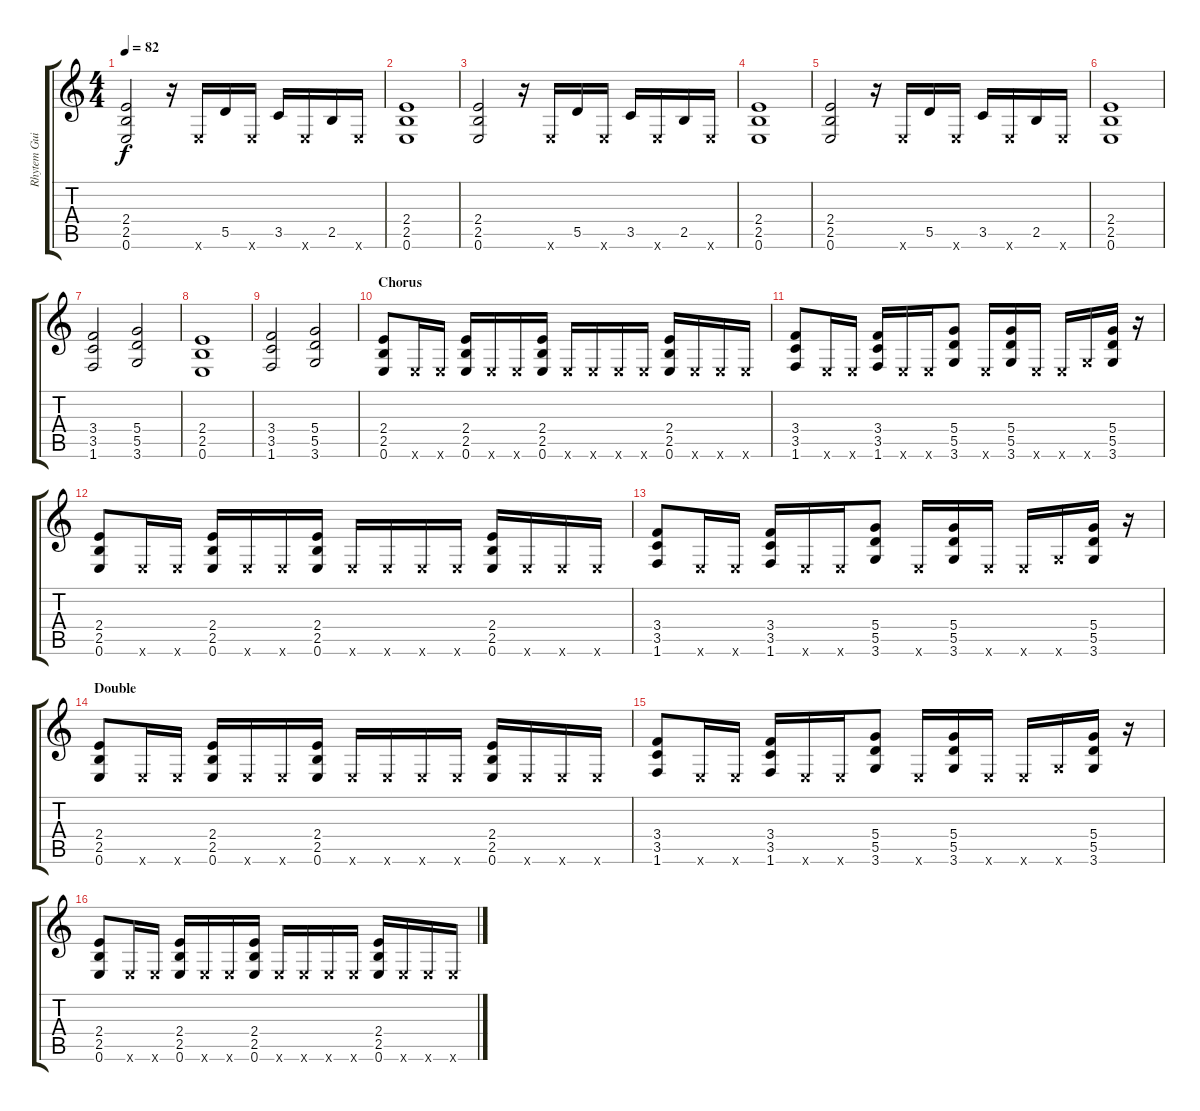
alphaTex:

\track ("Rhytem Guitar" "Rhytem Gui") {instrument overdrivenguitar}
\staff {score tabs}
\tuning (E4 B3 G3 D3 A2 E2) {hide}
\ts (4 4)
\tempo 82
\clef g2
\ks c
(2.4 2.5 0.6).2{dy f} r.16 0.6{x}.16 5.5.16 0.6{x}.16 3.5.16 0.6{x}.16 2.5.16 0.6{x}.16 |
(2.4 2.5 0.6).1 |
(2.4 2.5 0.6).2 r.16 0.6{x}.16 5.5.16 0.6{x}.16 3.5.16 0.6{x}.16 2.5.16 0.6{x}.16 |
(2.4 2.5 0.6).1 |
(2.4 2.5 0.6).2 r.16 0.6{x}.16 5.5.16 0.6{x}.16 3.5.16 0.6{x}.16 2.5.16 0.6{x}.16 |
(2.4 2.5 0.6).1 |
(3.4 3.5 1.6).2 (5.4 5.5 3.6).2 |
(2.4 2.5 0.6).1 |
(3.4 3.5 1.6).2 (5.4 5.5 3.6).2 |
\section ("" "Chorus")
(2.4 2.5 0.6).8 0.6{x}.16 0.6{x}.16 (2.4 2.5 0.6).16 0.6{x}.16 0.6{x}.16 (2.4 2.5 0.6).16 0.6{x}.16 0.6{x}.16 0.6{x}.16 0.6{x}.16 (2.4 2.5 0.6).16 0.6{x}.16 0.6{x}.16 0.6{x}.16 |
(3.4 3.5 1.6).8 0.6{x}.16 0.6{x}.16 (3.4 3.5 1.6).16 0.6{x}.16 0.6{x}.16 (5.4 5.5 3.6).8 0.6{x}.16 (5.4 5.5 3.6).16 0.6{x}.16 0.6{x}.16 3.6{x}.16 (5.4 5.5 3.6).16 r.16 |
(2.4 2.5 0.6).8 0.6{x}.16 0.6{x}.16 (2.4 2.5 0.6).16 0.6{x}.16 0.6{x}.16 (2.4 2.5 0.6).16 0.6{x}.16 0.6{x}.16 0.6{x}.16 0.6{x}.16 (2.4 2.5 0.6).16 0.6{x}.16 0.6{x}.16 0.6{x}.16 |
(3.4 3.5 1.6).8 0.6{x}.16 0.6{x}.16 (3.4 3.5 1.6).16 0.6{x}.16 0.6{x}.16 (5.4 5.5 3.6).8 0.6{x}.16 (5.4 5.5 3.6).16 0.6{x}.16 0.6{x}.16 3.6{x}.16 (5.4 5.5 3.6).16 r.16 |
\section ("" "Double")
(2.4 2.5 0.6).8 0.6{x}.16 0.6{x}.16 (2.4 2.5 0.6).16 0.6{x}.16 0.6{x}.16 (2.4 2.5 0.6).16 0.6{x}.16 0.6{x}.16 0.6{x}.16 0.6{x}.16 (2.4 2.5 0.6).16 0.6{x}.16 0.6{x}.16 0.6{x}.16 |
(3.4 3.5 1.6).8 0.6{x}.16 0.6{x}.16 (3.4 3.5 1.6).16 0.6{x}.16 0.6{x}.16 (5.4 5.5 3.6).8 0.6{x}.16 (5.4 5.5 3.6).16 0.6{x}.16 0.6{x}.16 3.6{x}.16 (5.4 5.5 3.6).16 r.16 |
(2.4 2.5 0.6).8 0.6{x}.16 0.6{x}.16 (2.4 2.5 0.6).16 0.6{x}.16 0.6{x}.16 (2.4 2.5 0.6).16 0.6{x}.16 0.6{x}.16 0.6{x}.16 0.6{x}.16 (2.4 2.5 0.6).16 0.6{x}.16 0.6{x}.16 0.6{x}.16
